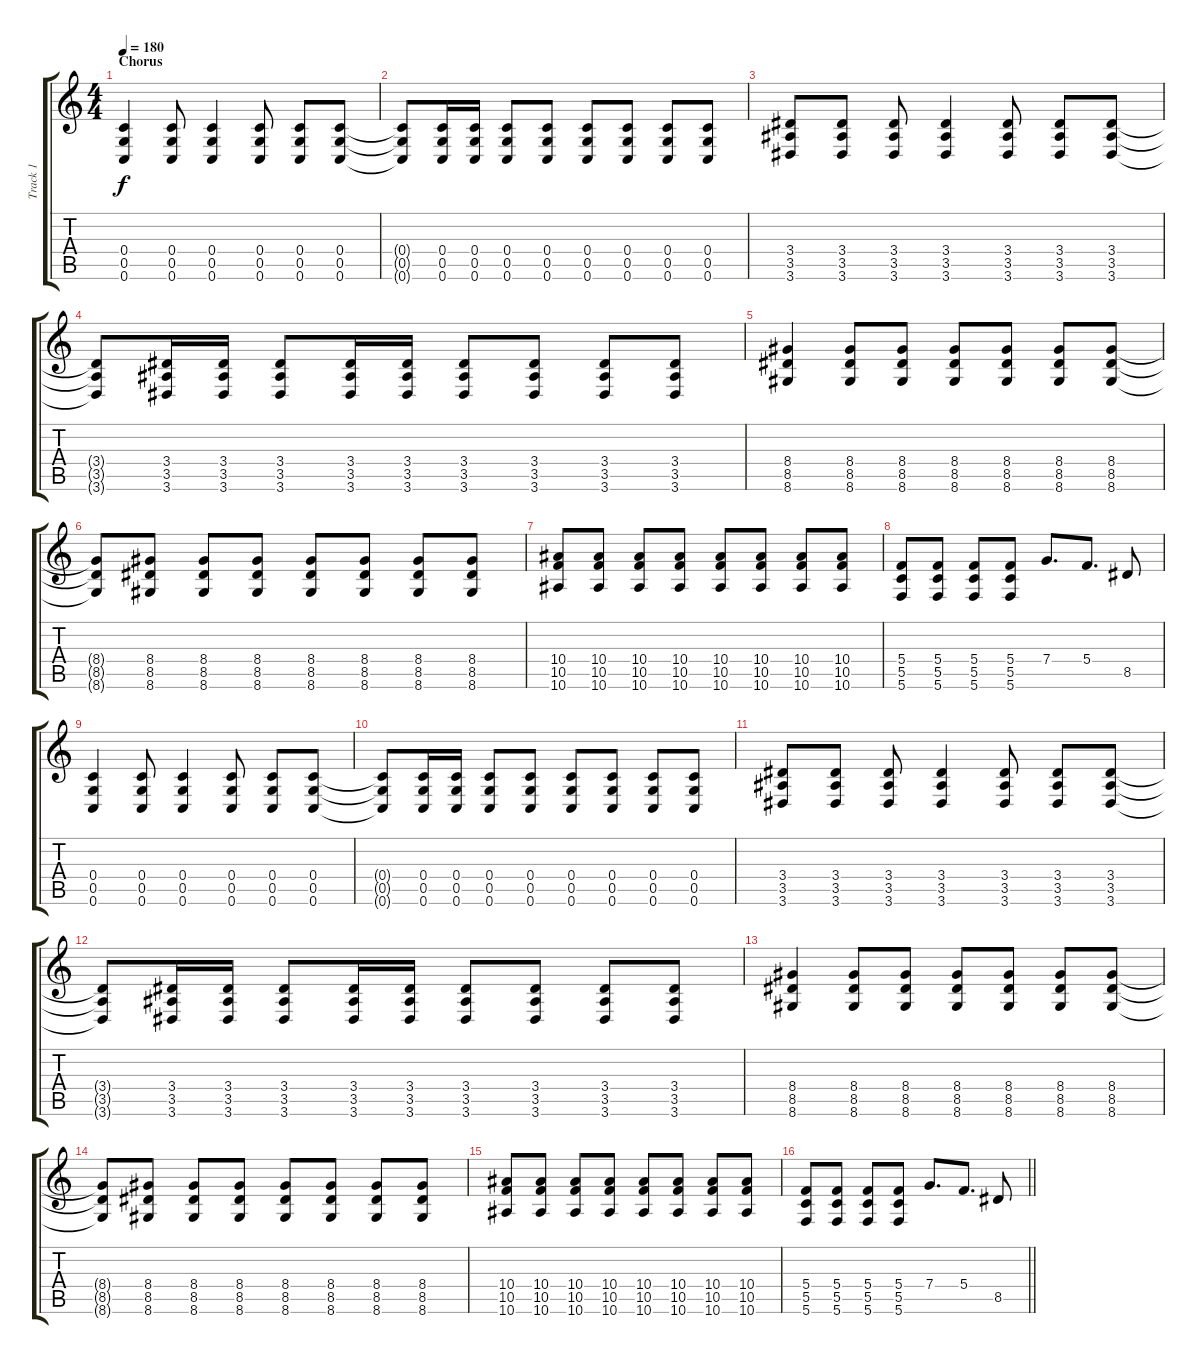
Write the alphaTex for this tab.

\track ("Track 1" "Track 1") {instrument distortionguitar}
\staff {score tabs}
\tuning (D4 A3 F3 C3 G2 C2) {hide}
\ts (4 4)
\section ("" "Chorus")
\tempo 180
\clef g2
\ks c
(0.4 0.5 0.6).4{dy f} (0.4 0.5 0.6).8 (0.4 0.5 0.6).4 (0.4 0.5 0.6).8 (0.4 0.5 0.6).8 (0.4 0.5 0.6).8 |
(0.4{t} 0.5{t} 0.6{t}).8 (0.4 0.5 0.6).16 (0.4 0.5 0.6).16 (0.4 0.5 0.6).8 (0.4 0.5 0.6).8 (0.4 0.5 0.6).8 (0.4 0.5 0.6).8 (0.4 0.5 0.6).8 (0.4 0.5 0.6).8 |
(3.4 3.5 3.6).8 (3.4 3.5 3.6).8 (3.4 3.5 3.6).8 (3.4 3.5 3.6).4 (3.4 3.5 3.6).8 (3.4 3.5 3.6).8 (3.4 3.5 3.6).8 |
(3.4{t} 3.5{t} 3.6{t}).8 (3.4 3.5 3.6).16 (3.4 3.5 3.6).16 (3.4 3.5 3.6).8 (3.4 3.5 3.6).16 (3.4 3.5 3.6).16 (3.4 3.5 3.6).8 (3.4 3.5 3.6).8 (3.4 3.5 3.6).8 (3.4 3.5 3.6).8 |
(8.4 8.5 8.6).4 (8.4 8.5 8.6).8 (8.4 8.5 8.6).8 (8.4 8.5 8.6).8 (8.4 8.5 8.6).8 (8.4 8.5 8.6).8 (8.4 8.5 8.6).8 |
(8.4{t} 8.5{t} 8.6{t}).8 (8.4 8.5 8.6).8 (8.4 8.5 8.6).8 (8.4 8.5 8.6).8 (8.4 8.5 8.6).8 (8.4 8.5 8.6).8 (8.4 8.5 8.6).8 (8.4 8.5 8.6).8 |
(10.4 10.5 10.6).8 (10.4 10.5 10.6).8 (10.4 10.5 10.6).8 (10.4 10.5 10.6).8 (10.4 10.5 10.6).8 (10.4 10.5 10.6).8 (10.4 10.5 10.6).8 (10.4 10.5 10.6).8 |
(5.4 5.5 5.6).8 (5.4 5.5 5.6).8 (5.4 5.5 5.6).8 (5.4 5.5 5.6).8 7.4.8{d} 5.4.8{d} 8.5.8 |
(0.4 0.5 0.6).4 (0.4 0.5 0.6).8 (0.4 0.5 0.6).4 (0.4 0.5 0.6).8 (0.4 0.5 0.6).8 (0.4 0.5 0.6).8 |
(0.4{t} 0.5{t} 0.6{t}).8 (0.4 0.5 0.6).16 (0.4 0.5 0.6).16 (0.4 0.5 0.6).8 (0.4 0.5 0.6).8 (0.4 0.5 0.6).8 (0.4 0.5 0.6).8 (0.4 0.5 0.6).8 (0.4 0.5 0.6).8 |
(3.4 3.5 3.6).8 (3.4 3.5 3.6).8 (3.4 3.5 3.6).8 (3.4 3.5 3.6).4 (3.4 3.5 3.6).8 (3.4 3.5 3.6).8 (3.4 3.5 3.6).8 |
(3.4{t} 3.5{t} 3.6{t}).8 (3.4 3.5 3.6).16 (3.4 3.5 3.6).16 (3.4 3.5 3.6).8 (3.4 3.5 3.6).16 (3.4 3.5 3.6).16 (3.4 3.5 3.6).8 (3.4 3.5 3.6).8 (3.4 3.5 3.6).8 (3.4 3.5 3.6).8 |
(8.4 8.5 8.6).4 (8.4 8.5 8.6).8 (8.4 8.5 8.6).8 (8.4 8.5 8.6).8 (8.4 8.5 8.6).8 (8.4 8.5 8.6).8 (8.4 8.5 8.6).8 |
(8.4{t} 8.5{t} 8.6{t}).8 (8.4 8.5 8.6).8 (8.4 8.5 8.6).8 (8.4 8.5 8.6).8 (8.4 8.5 8.6).8 (8.4 8.5 8.6).8 (8.4 8.5 8.6).8 (8.4 8.5 8.6).8 |
(10.4 10.5 10.6).8 (10.4 10.5 10.6).8 (10.4 10.5 10.6).8 (10.4 10.5 10.6).8 (10.4 10.5 10.6).8 (10.4 10.5 10.6).8 (10.4 10.5 10.6).8 (10.4 10.5 10.6).8 |
\barLineRight lightlight
(5.4 5.5 5.6).8 (5.4 5.5 5.6).8 (5.4 5.5 5.6).8 (5.4 5.5 5.6).8 7.4.8{d} 5.4.8{d} 8.5.8
